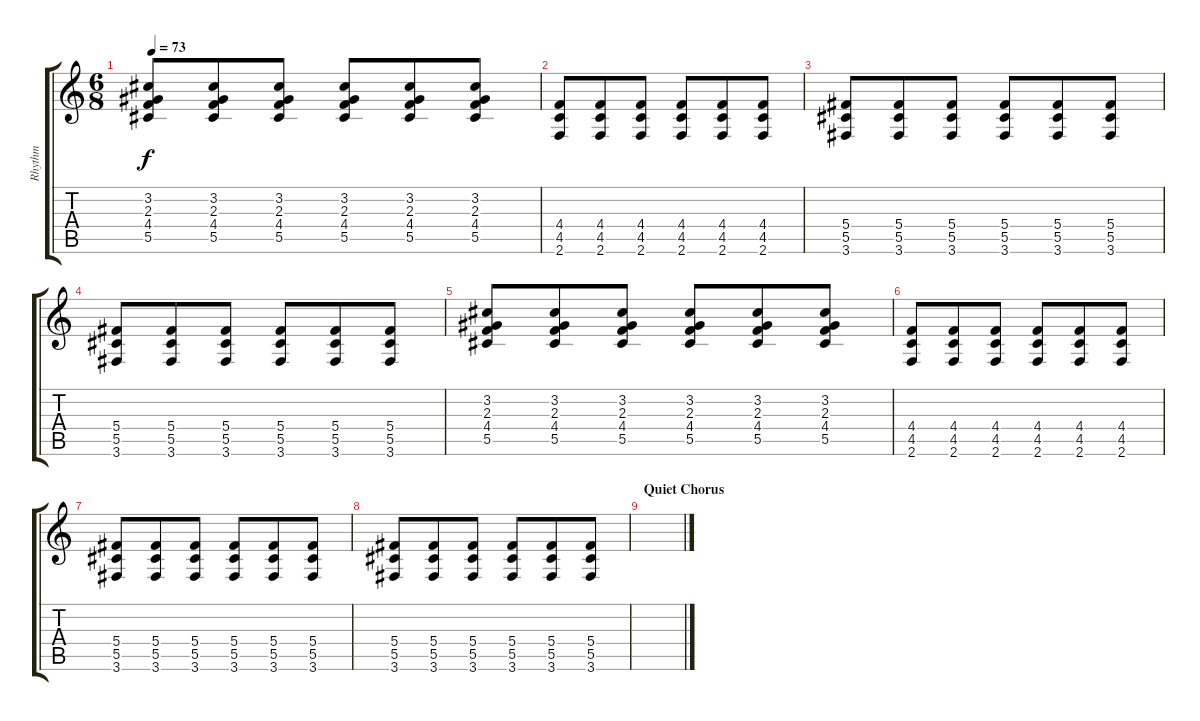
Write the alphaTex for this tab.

\track ("Rhythm" "Rhythm") {instrument acousticguitarnylon}
\staff {score tabs}
\tuning (Eb4 Bb3 Gb3 Db3 Ab2 Eb2) {hide}
\ts (6 8)
\tempo 73
\clef g2
\ks c
(3.2 2.3 4.4 5.5).8{dy f} (3.2 2.3 4.4 5.5).8 (3.2 2.3 4.4 5.5).8 (3.2 2.3 4.4 5.5).8 (3.2 2.3 4.4 5.5).8 (3.2 2.3 4.4 5.5).8 |
(4.4 4.5 2.6).8 (4.4 4.5 2.6).8 (4.4 4.5 2.6).8 (4.4 4.5 2.6).8 (4.4 4.5 2.6).8 (4.4 4.5 2.6).8 |
(5.4 5.5 3.6).8 (5.4 5.5 3.6).8 (5.4 5.5 3.6).8 (5.4 5.5 3.6).8 (5.4 5.5 3.6).8 (5.4 5.5 3.6).8 |
(5.4 5.5 3.6).8 (5.4 5.5 3.6).8 (5.4 5.5 3.6).8 (5.4 5.5 3.6).8 (5.4 5.5 3.6).8 (5.4 5.5 3.6).8 |
(3.2 2.3 4.4 5.5).8 (3.2 2.3 4.4 5.5).8 (3.2 2.3 4.4 5.5).8 (3.2 2.3 4.4 5.5).8 (3.2 2.3 4.4 5.5).8 (3.2 2.3 4.4 5.5).8 |
(4.4 4.5 2.6).8 (4.4 4.5 2.6).8 (4.4 4.5 2.6).8 (4.4 4.5 2.6).8 (4.4 4.5 2.6).8 (4.4 4.5 2.6).8 |
(5.4 5.5 3.6).8 (5.4 5.5 3.6).8 (5.4 5.5 3.6).8 (5.4 5.5 3.6).8 (5.4 5.5 3.6).8 (5.4 5.5 3.6).8 |
(5.4 5.5 3.6).8 (5.4 5.5 3.6).8 (5.4 5.5 3.6).8 (5.4 5.5 3.6).8 (5.4 5.5 3.6).8 (5.4 5.5 3.6).8 |
\section ("" "Quiet Chorus")
